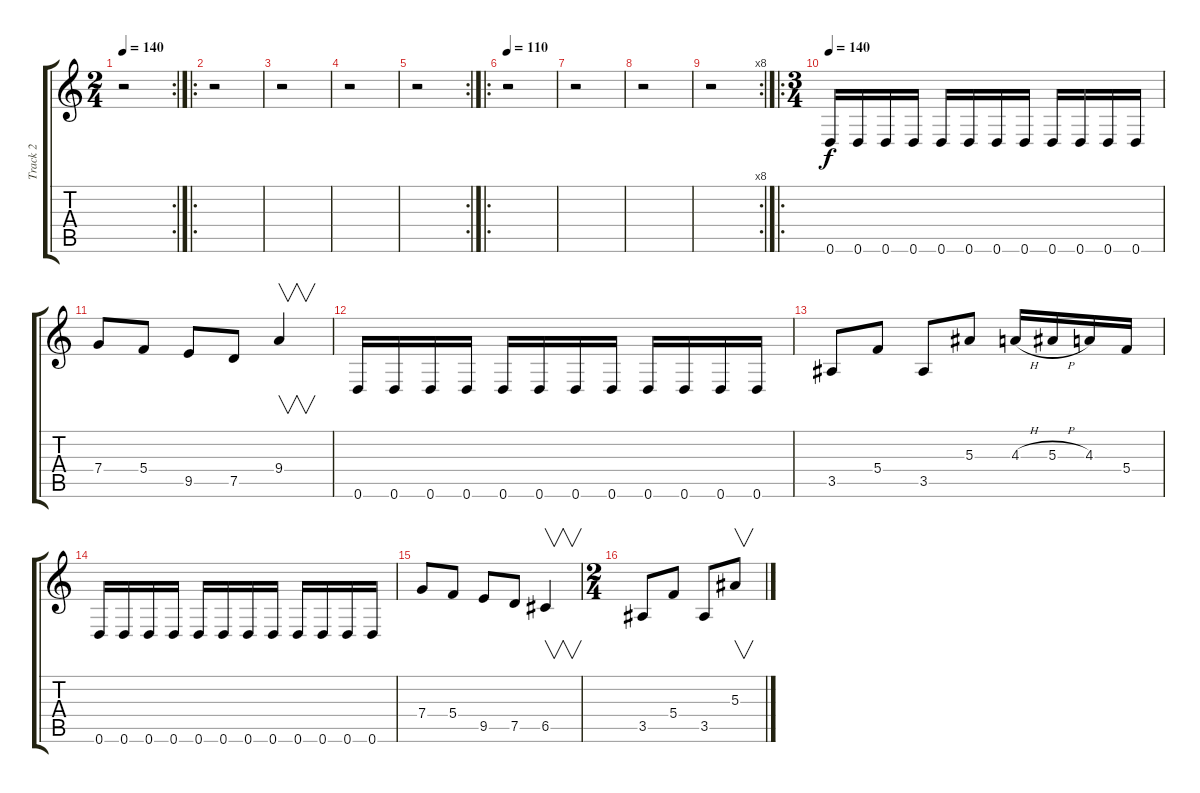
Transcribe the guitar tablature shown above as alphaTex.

\track ("Track 2" "Track 2") {instrument overdrivenguitar}
\staff {score tabs}
\tuning (D4 A3 F3 C3 G2 D2) {hide}
\rc 2
\ts (2 4)
\tempo 140
\clef g2
\ks c
r.2{dy f} |
\ro
r.2 |
r.2 |
r.2 |
\rc 2
r.2 |
\ro
\tempo 110
r.2 |
r.2 |
r.2 |
\rc 8
r.2 |
\ro
\ts (3 4)
\tempo 140
0.6.16 0.6.16 0.6.16 0.6.16 0.6.16 0.6.16 0.6.16 0.6.16 0.6.16 0.6.16 0.6.16 0.6.16 |
7.4.8 5.4.8 9.5.8 7.5.8 9.4.4{v} |
0.6.16 0.6.16 0.6.16 0.6.16 0.6.16 0.6.16 0.6.16 0.6.16 0.6.16 0.6.16 0.6.16 0.6.16 |
3.5.8 5.4.8 3.5.8 5.3.8 4.3{h}.16 5.3{h}.16 4.3.16 5.4.16 |
0.6.16 0.6.16 0.6.16 0.6.16 0.6.16 0.6.16 0.6.16 0.6.16 0.6.16 0.6.16 0.6.16 0.6.16 |
7.4.8 5.4.8 9.5.8 7.5.8 6.5.4{v} |
\ts (2 4)
3.5.8 5.4.8 3.5.8 5.3.8{v}
